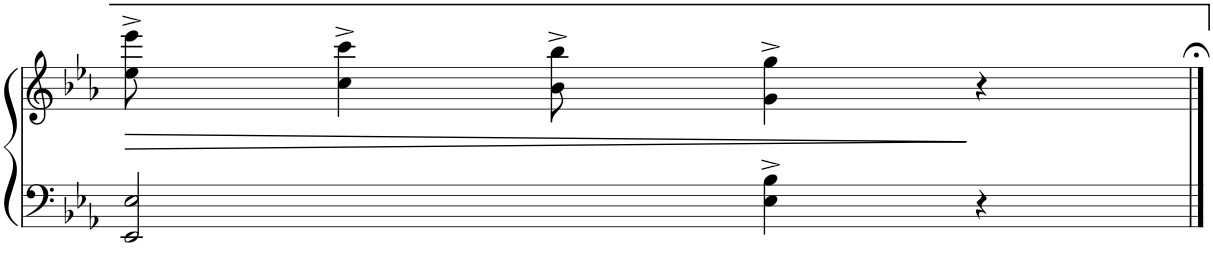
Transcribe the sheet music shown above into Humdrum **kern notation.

**kern	**kern	**dynam
*part1	*part1	*part1
*staff2	*staff1	*staff1/2
*I"Piano	*	*
*I'Pno.	*	*
!!LO:PB:g=z
*clefF4	*clefG2	*
*k[b-e-a-]	*k[b-e-a-]	*
*E-:	*E-:	*
*M4/4	*M4/4	*
*met(c)	*met(c)	*
=61	=61	=61
!	!	!LO:HP:b
2EE-/ 2E-/	8ee-\^> 8eee-\^>	>
.	4cc\^> 4ccc\^>	.
.	8b-\^> 8bb-\^>	.
4E-\^> 4B-\^>	4g\^> 4gg\^>	.
4r	4r	]
==	==	==
*-	*-	*-
